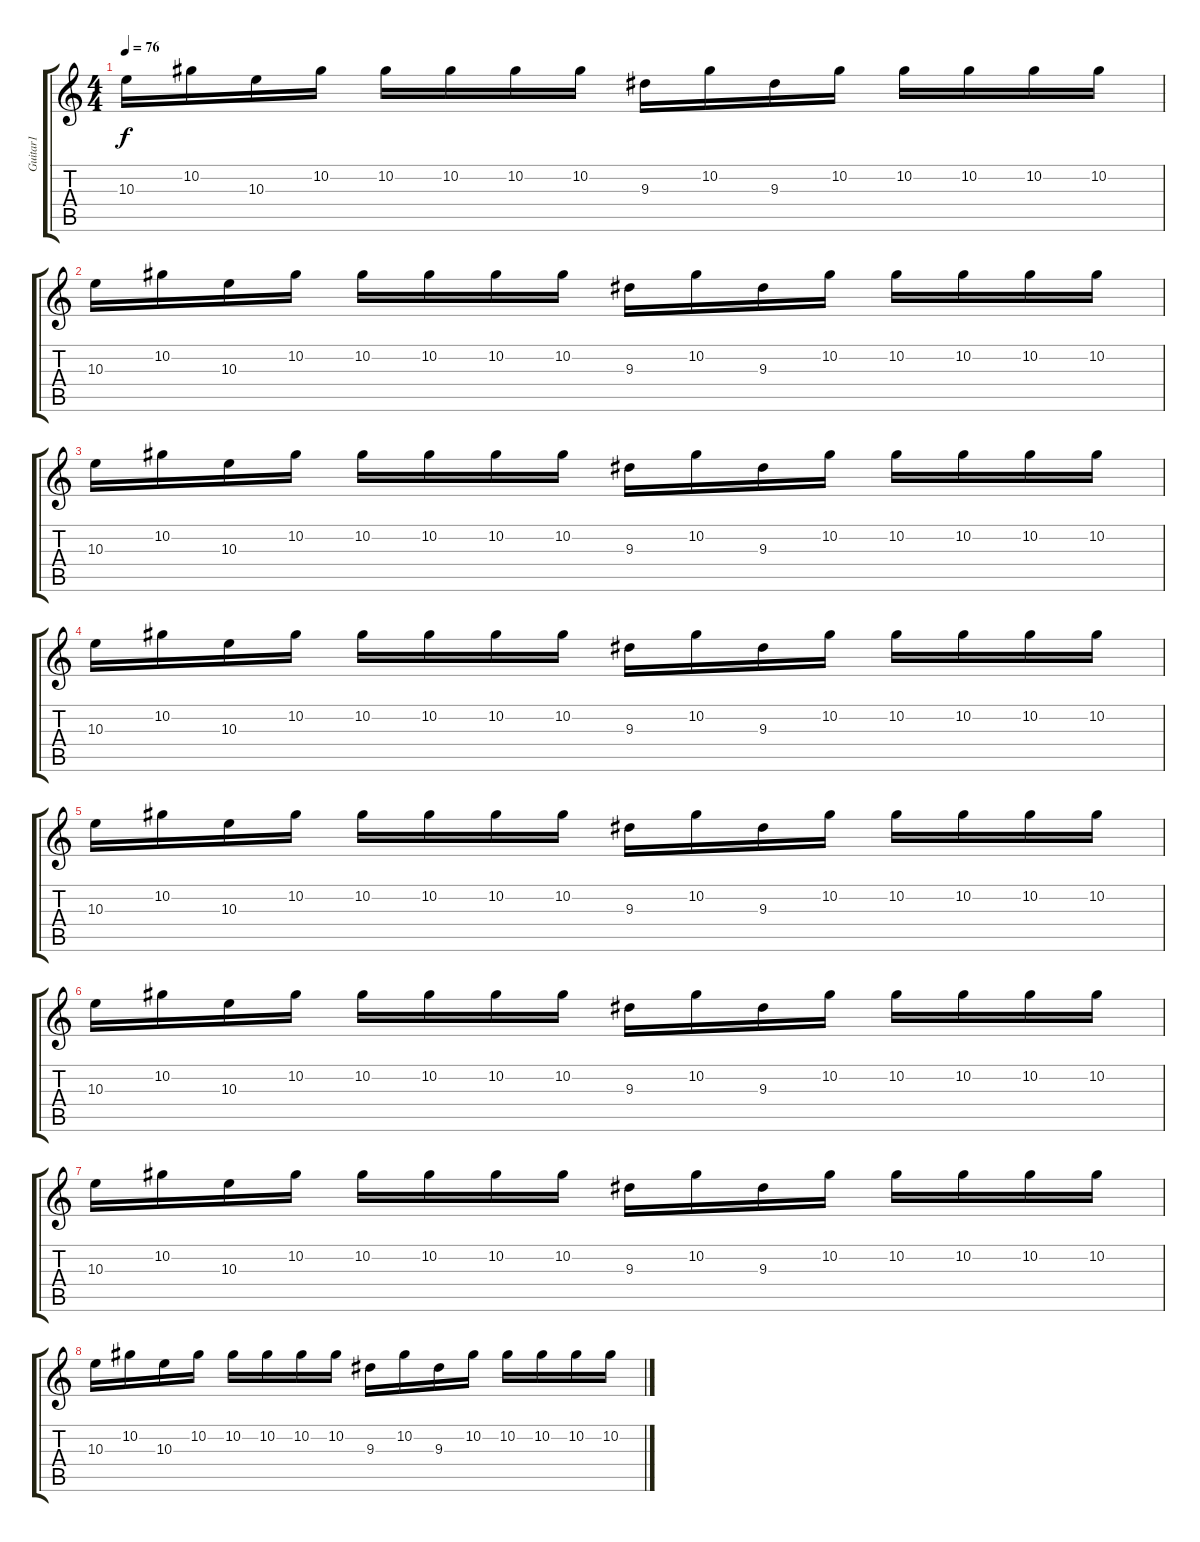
\track ("Guitar1" "Guitar1") {instrument overdrivenguitar}
\staff {score tabs}
\tuning (Eb4 Bb3 Gb3 Db3 Ab2 Db2) {hide}
\ts (4 4)
\tempo 76
\clef g2
\ks c
10.3.16{dy f} 10.2.16 10.3.16 10.2.16 10.2.16 10.2.16 10.2.16 10.2.16 9.3.16 10.2.16 9.3.16 10.2.16 10.2.16 10.2.16 10.2.16 10.2.16 |
10.3.16 10.2.16 10.3.16 10.2.16 10.2.16 10.2.16 10.2.16 10.2.16 9.3.16 10.2.16 9.3.16 10.2.16 10.2.16 10.2.16 10.2.16 10.2.16 |
10.3.16 10.2.16 10.3.16 10.2.16 10.2.16 10.2.16 10.2.16 10.2.16 9.3.16 10.2.16 9.3.16 10.2.16 10.2.16 10.2.16 10.2.16 10.2.16 |
10.3.16{volume 10 balance 8 instrument overdrivenguitar} 10.2.16 10.3.16 10.2.16 10.2.16 10.2.16 10.2.16 10.2.16 9.3.16 10.2.16 9.3.16 10.2.16 10.2.16 10.2.16 10.2.16 10.2.16 |
10.3.16 10.2.16 10.3.16 10.2.16 10.2.16 10.2.16 10.2.16 10.2.16 9.3.16 10.2.16 9.3.16 10.2.16 10.2.16 10.2.16 10.2.16 10.2.16 |
10.3.16 10.2.16 10.3.16 10.2.16 10.2.16 10.2.16 10.2.16 10.2.16 9.3.16 10.2.16 9.3.16 10.2.16 10.2.16 10.2.16 10.2.16 10.2.16 |
10.3.16 10.2.16 10.3.16 10.2.16 10.2.16 10.2.16 10.2.16 10.2.16 9.3.16 10.2.16 9.3.16 10.2.16 10.2.16 10.2.16 10.2.16 10.2.16 |
10.3.16 10.2.16 10.3.16 10.2.16 10.2.16 10.2.16 10.2.16 10.2.16 9.3.16 10.2.16 9.3.16 10.2.16 10.2.16 10.2.16 10.2.16 10.2.16
